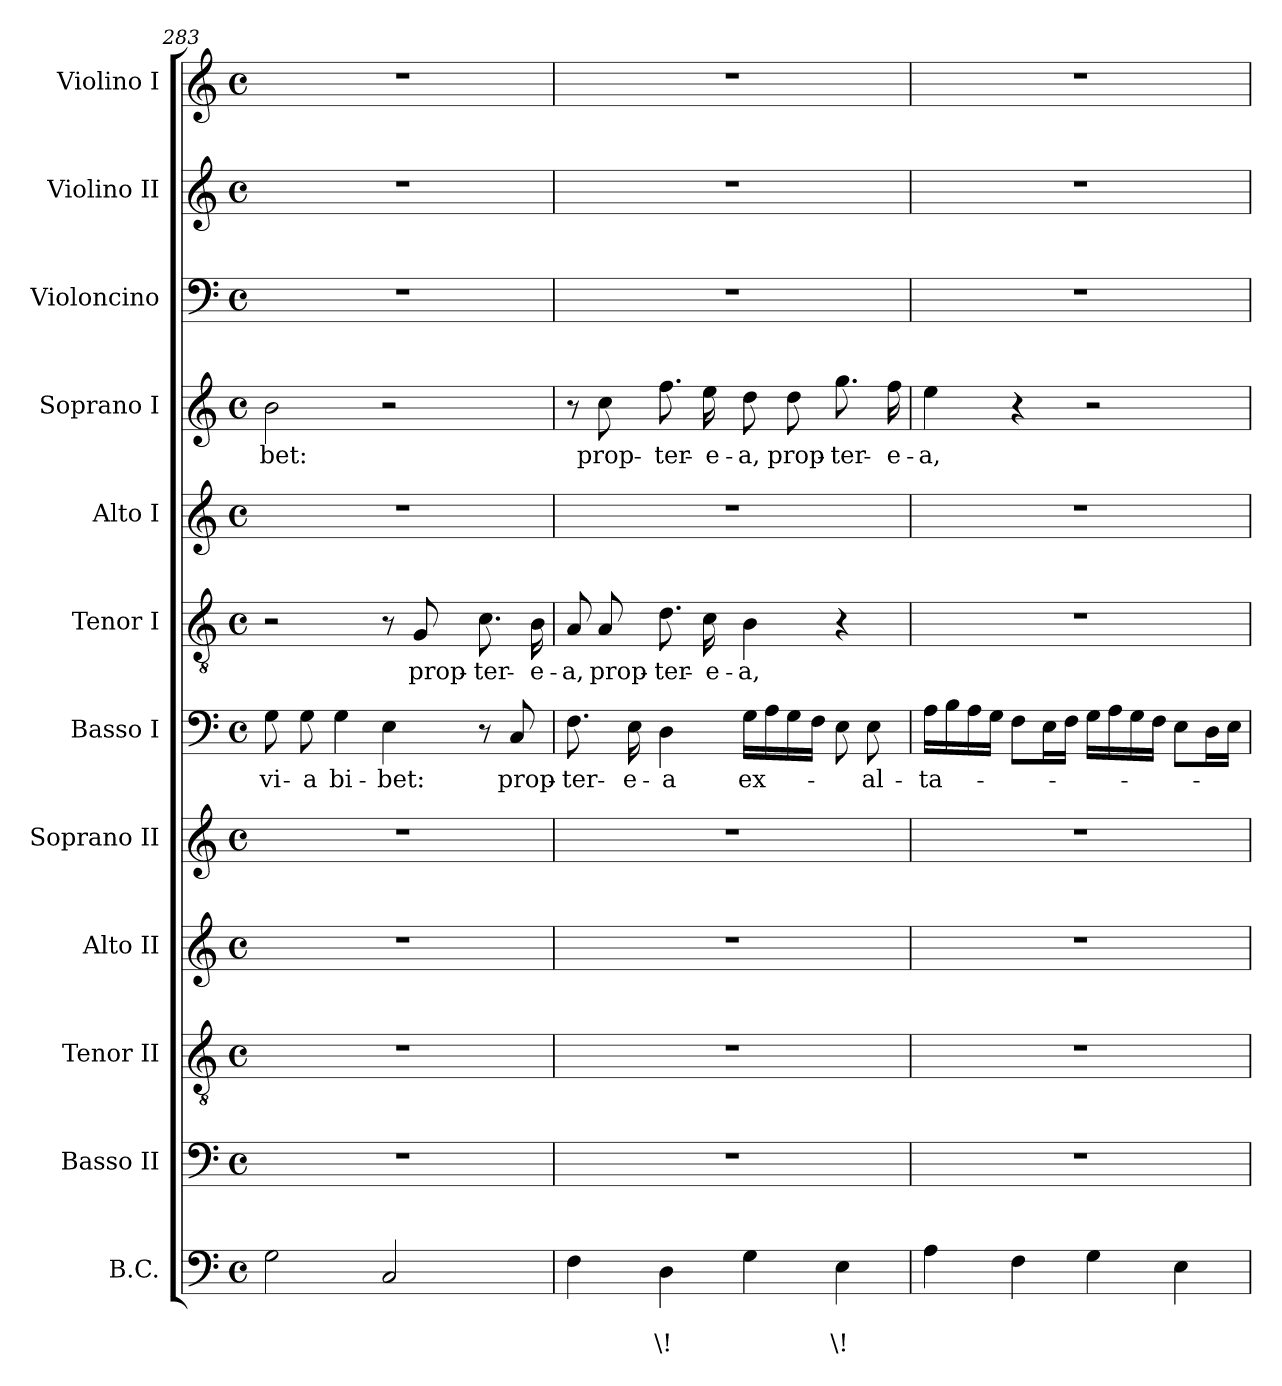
**kern	**text	**text	**kern	**kern	**kern	**kern	**kern	**text	**kern	**text	**kern	**kern	**text	**kern	**kern	**kern
*part12	*part12	*part12	*part11	*part10	*part9	*part8	*part7	*part7	*part6	*part6	*part5	*part4	*part4	*part3	*part2	*part1
*staff12	*staff12	*staff12	*staff11	*staff10	*staff9	*staff8	*staff7	*staff7	*staff6	*staff6	*staff5	*staff4	*staff4	*staff3	*staff2	*staff1
*I"B.C.	*	*	*I"Basso II	*I"Tenor II	*I"Alto II	*I"Soprano II	*I"Basso I	*	*I"Tenor I	*	*I"Alto I	*I"Soprano I	*	*I"Violoncino	*I"Violino II	*I"Violino I
*I'BC	*	*	*I'B 2	*I'T 2	*I'A 2	*I'S 2	*I'B 1	*	*I'T 1	*	*I'A 1	*I'S 1	*	*I'Vc.	*I'Vln. II	*I'Vln. I
*clefF4	*	*	*clefF4	*clefGv2	*clefG2	*clefG2	*clefF4	*	*clefGv2	*	*clefG2	*clefG2	*	*clefF4	*clefG2	*clefG2
*k[]	*	*	*k[]	*k[]	*k[]	*k[]	*k[]	*	*k[]	*	*k[]	*k[]	*	*k[]	*k[]	*k[]
*C:	*	*	*C:	*C:	*C:	*C:	*C:	*	*C:	*	*C:	*C:	*	*C:	*C:	*C:
*M4/4	*	*	*M4/4	*M4/4	*M4/4	*M4/4	*M4/4	*	*M4/4	*	*M4/4	*M4/4	*	*M4/4	*M4/4	*M4/4
*met(c)	*	*	*met(c)	*met(c)	*met(c)	*met(c)	*met(c)	*	*met(c)	*	*met(c)	*met(c)	*	*met(c)	*met(c)	*met(c)
=283	=283	=283	=283	=283	=283	=283	=283	=283	=283	=283	=283	=283	=283	=283	=283	=283
!	!	!	!	!	!	!	!	!LO:LY:b	!	!	!	!	!	!	!	!
!	!	!	!	!	!	!	!	!	!	!	!	!	!LO:LY:b	!	!	!
2G\	.	.	1r	1r	1r	1r	8G\	vi-	2r	.	1r	2b\	-bet:	1r	1r	1r
!	!	!	!	!	!	!	!	!LO:LY:b	!	!	!	!	!	!	!	!
.	.	.	.	.	.	.	8G\	-a	.	.	.	.	.	.	.	.
!	!	!	!	!	!	!	!	!LO:LY:b	!	!	!	!	!	!	!	!
.	.	.	.	.	.	.	4G\	bi-	.	.	.	.	.	.	.	.
!	!	!	!	!	!	!	!	!LO:LY:b	!	!	!	!	!	!	!	!
2C/	.	.	.	.	.	.	4E\	-bet:	8r	.	.	2r	.	.	.	.
!	!	!	!	!	!	!	!	!	!	!LO:LY:b	!	!	!	!	!	!
.	.	.	.	.	.	.	.	.	8G/	prop-	.	.	.	.	.	.
!	!	!	!	!	!	!	!	!	!	!LO:LY:b	!	!	!	!	!	!
.	.	.	.	.	.	.	8r	.	8.c\	-ter-	.	.	.	.	.	.
!	!	!	!	!	!	!	!	!LO:LY:b	!	!	!	!	!	!	!	!
.	.	.	.	.	.	.	8C/	prop-	.	.	.	.	.	.	.	.
!	!	!	!	!	!	!	!	!	!	!LO:LY:b	!	!	!	!	!	!
.	.	.	.	.	.	.	.	.	16B\	-e-	.	.	.	.	.	.
!!LO:PB:g=z
=284	=284	=284	=284	=284	=284	=284	=284	=284	=284	=284	=284	=284	=284	=284	=284	=284
!	!	!	!	!	!	!	!	!LO:LY:b	!	!	!	!	!	!	!	!
!	!	!	!	!	!	!	!	!	!	!LO:LY:b	!	!	!	!	!	!
4F\	.	.	1r	1r	1r	1r	8.F\	-ter-	8A/	-a,	1r	8r	.	1r	1r	1r
!	!	!	!	!	!	!	!	!	!	!LO:LY:b	!	!	!	!	!	!
!	!	!	!	!	!	!	!	!	!	!	!	!	!LO:LY:b	!	!	!
.	.	.	.	.	.	.	.	.	8A/	prop-	.	8cc\	prop-	.	.	.
!	!	!	!	!	!	!	!	!LO:LY:b	!	!	!	!	!	!	!	!
.	.	.	.	.	.	.	16E\	-e-	.	.	.	.	.	.	.	.
!	!	!LO:LY:b	!	!	!	!	!	!	!	!	!	!	!	!	!	!
!	!	!	!	!	!	!	!	!LO:LY:b	!	!	!	!	!	!	!	!
!	!	!	!	!	!	!	!	!	!	!LO:LY:b	!	!	!	!	!	!
!	!	!	!	!	!	!	!	!	!	!	!	!	!LO:LY:b	!	!	!
4D\	.	\!	.	.	.	.	4D\	-a	8.d\	-ter-	.	8.ff\	-ter-	.	.	.
!	!	!	!	!	!	!	!	!	!	!LO:LY:b	!	!	!	!	!	!
!	!	!	!	!	!	!	!	!	!	!	!	!	!LO:LY:b	!	!	!
.	.	.	.	.	.	.	.	.	16c\	-e-	.	16ee\	-e-	.	.	.
!	!	!	!	!	!	!	!	!LO:LY:b	!	!	!	!	!	!	!	!
!	!	!	!	!	!	!	!	!	!	!LO:LY:b	!	!	!	!	!	!
!	!	!	!	!	!	!	!	!	!	!	!	!	!LO:LY:b	!	!	!
4G\	.	.	.	.	.	.	16G\LL	ex-	4B\	-a,	.	8dd\	-a,	.	.	.
.	.	.	.	.	.	.	16A\	.	.	.	.	.	.	.	.	.
!	!	!	!	!	!	!	!	!	!	!	!	!	!LO:LY:b	!	!	!
.	.	.	.	.	.	.	16G\	.	.	.	.	8dd\	prop-	.	.	.
.	.	.	.	.	.	.	16F\JJ	.	.	.	.	.	.	.	.	.
!	!	!LO:LY:b	!	!	!	!	!	!	!	!	!	!	!	!	!	!
!	!	!	!	!	!	!	!	!	!	!	!	!	!LO:LY:b	!	!	!
4E\	.	\!	.	.	.	.	8E\	.	4r	.	.	8.gg\	-ter-	.	.	.
!	!	!	!	!	!	!	!	!LO:LY:b	!	!	!	!	!	!	!	!
.	.	.	.	.	.	.	8E\	-al-	.	.	.	.	.	.	.	.
!	!	!	!	!	!	!	!	!	!	!	!	!	!LO:LY:b	!	!	!
.	.	.	.	.	.	.	.	.	.	.	.	16ff\	-e-	.	.	.
=285	=285	=285	=285	=285	=285	=285	=285	=285	=285	=285	=285	=285	=285	=285	=285	=285
!	!	!	!	!	!	!	!	!LO:LY:b	!	!	!	!	!	!	!	!
!	!	!	!	!	!	!	!	!	!	!	!	!	!LO:LY:b	!	!	!
4A\	.	.	1r	1r	1r	1r	16A\LL	-ta-	1r	.	1r	4ee\	-a,	1r	1r	1r
.	.	.	.	.	.	.	16B\	.	.	.	.	.	.	.	.	.
.	.	.	.	.	.	.	16A\	.	.	.	.	.	.	.	.	.
.	.	.	.	.	.	.	16G\JJ	.	.	.	.	.	.	.	.	.
4F\	.	.	.	.	.	.	8F\L	.	.	.	.	4r	.	.	.	.
.	.	.	.	.	.	.	16E\L	.	.	.	.	.	.	.	.	.
.	.	.	.	.	.	.	16F\JJ	.	.	.	.	.	.	.	.	.
4G\	.	.	.	.	.	.	16G\LL	.	.	.	.	2r	.	.	.	.
.	.	.	.	.	.	.	16A\	.	.	.	.	.	.	.	.	.
.	.	.	.	.	.	.	16G\	.	.	.	.	.	.	.	.	.
.	.	.	.	.	.	.	16F\JJ	.	.	.	.	.	.	.	.	.
4E\	.	.	.	.	.	.	8E\L	.	.	.	.	.	.	.	.	.
.	.	.	.	.	.	.	16D\L	.	.	.	.	.	.	.	.	.
.	.	.	.	.	.	.	16E\JJ	.	.	.	.	.	.	.	.	.
=	=	=	=	=	=	=	=	=	=	=	=	=	=	=	=	=
*-	*-	*-	*-	*-	*-	*-	*-	*-	*-	*-	*-	*-	*-	*-	*-	*-
